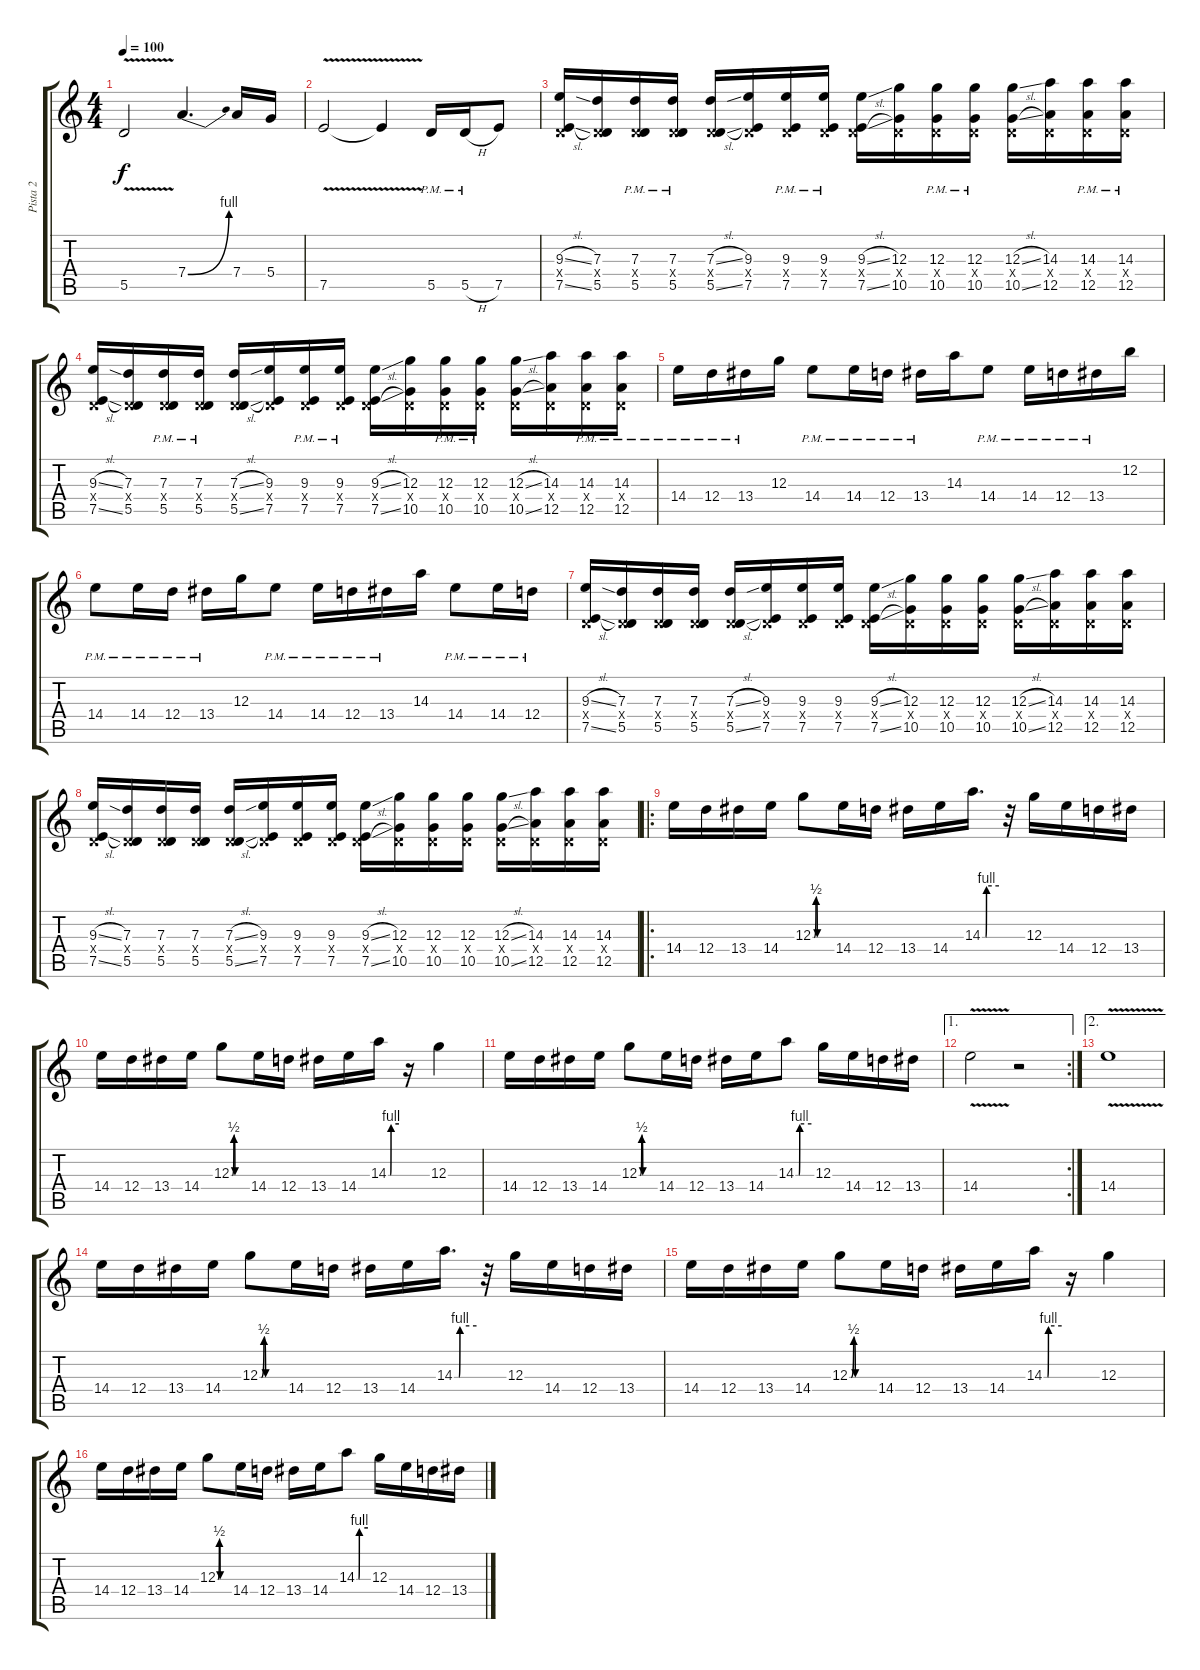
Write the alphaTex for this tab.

\track ("Pista 2" "Pista 2") {instrument distortionguitar}
\staff {score tabs}
\tuning (E4 B3 G3 D3 A2 E2) {hide}
\ts (4 4)
\tempo 100
\clef g2
\ks c
5.5{v}.2{dy f} 7.4{be (bend 0 0 60 4)}.4{d} 7.4.16 5.4.16 |
7.5{v}.2 7.5{v t}.4 5.5{pm}.16 5.5{h pm}.16 7.5.8 |
(9.3{sl} 0.4{x} 7.5{sl}).16 (7.3 0.4{x} 5.5).16 (7.3{pm} 0.4{x} 5.5{pm}).16 (7.3{pm} 0.4{x} 5.5{pm}).16 (7.3{sl} 0.4{x} 5.5{sl}).16 (9.3 0.4{x} 7.5).16 (9.3{pm} 0.4{x} 7.5{pm}).16 (9.3{pm} 0.4{x} 7.5{pm}).16 (9.3{sl} 0.4{x} 7.5{sl}).16 (12.3 0.4{x} 10.5).16 (12.3{pm} 0.4{x} 10.5{pm}).16 (12.3{pm} 0.4{x} 10.5{pm}).16 (12.3{sl} 0.4{x} 10.5{sl}).16 (14.3 0.4{x} 12.5).16 (14.3{pm} 0.4{x} 12.5{pm}).16 (14.3{pm} 0.4{x} 12.5{pm}).16 |
(9.3{sl} 0.4{x} 7.5{sl}).16 (7.3 0.4{x} 5.5).16 (7.3{pm} 0.4{x} 5.5{pm}).16 (7.3{pm} 0.4{x} 5.5{pm}).16 (7.3{sl} 0.4{x} 5.5{sl}).16 (9.3 0.4{x} 7.5).16 (9.3{pm} 0.4{x} 7.5{pm}).16 (9.3{pm} 0.4{x} 7.5{pm}).16 (9.3{sl} 0.4{x} 7.5{sl}).16 (12.3 0.4{x} 10.5).16 (12.3{pm} 0.4{x} 10.5{pm}).16 (12.3{pm} 0.4{x} 10.5{pm}).16 (12.3{sl} 0.4{x} 10.5{sl}).16 (14.3 0.4{x} 12.5).16 (14.3{pm} 0.4{x} 12.5{pm}).16 (14.3{pm} 0.4{x} 12.5{pm}).16 |
14.4{pm}.16 12.4{pm}.16 13.4{pm}.16 12.3.16 14.4{pm}.8 14.4{pm}.16 12.4{pm}.16 13.4{pm}.16 14.3.16 14.4{pm}.8 14.4{pm}.16 12.4{pm}.16 13.4{pm}.16 12.2.16 |
14.4{pm}.8 14.4{pm}.16 12.4{pm}.16 13.4{pm}.16 12.3.16 14.4{pm}.8 14.4{pm}.16 12.4{pm}.16 13.4{pm}.16 14.3.16 14.4{pm}.8 14.4{pm}.16 12.4{pm}.16 |
(9.3{sl} 0.4{x} 7.5{sl}).16 (7.3 0.4{x} 5.5).16 (7.3 0.4{x} 5.5).16 (7.3 0.4{x} 5.5).16 (7.3{sl} 0.4{x} 5.5{sl}).16 (9.3 0.4{x} 7.5).16 (9.3 0.4{x} 7.5).16 (9.3 0.4{x} 7.5).16 (9.3{sl} 0.4{x} 7.5{sl}).16 (12.3 0.4{x} 10.5).16 (12.3 0.4{x} 10.5).16 (12.3 0.4{x} 10.5).16 (12.3{sl} 0.4{x} 10.5{sl}).16 (14.3 0.4{x} 12.5).16 (14.3 0.4{x} 12.5).16 (14.3 0.4{x} 12.5).16 |
(9.3{sl} 0.4{x} 7.5{sl}).16 (7.3 0.4{x} 5.5).16 (7.3 0.4{x} 5.5).16 (7.3 0.4{x} 5.5).16 (7.3{sl} 0.4{x} 5.5{sl}).16 (9.3 0.4{x} 7.5).16 (9.3 0.4{x} 7.5).16 (9.3 0.4{x} 7.5).16 (9.3{sl} 0.4{x} 7.5{sl}).16 (12.3 0.4{x} 10.5).16 (12.3 0.4{x} 10.5).16 (12.3 0.4{x} 10.5).16 (12.3{sl} 0.4{x} 10.5{sl}).16 (14.3 0.4{x} 12.5).16 (14.3 0.4{x} 12.5).16 (14.3 0.4{x} 12.5).16 |
\ro
14.4.16 12.4.16 13.4.16 14.4.16 12.3{be (custom 0 0 4 0 10 2 14 0 60 0)}.8 14.4.16 12.4.16 13.4.16 14.4.16 14.3{be (custom 0 0 13 0 15 4 60 4)}.16{d} r.32 12.3.16 14.4.16 12.4.16 13.4.16 |
14.4.16 12.4.16 13.4.16 14.4.16 12.3{be (custom 0 0 4 0 10 2 14 0 60 0)}.8 14.4.16 12.4.16 13.4.16 14.4.16 14.3{be (custom 0 0 13 0 15 4 60 4)}.16 r.16 12.3.4 |
14.4.16 12.4.16 13.4.16 14.4.16 12.3{be (custom 0 0 4 0 10 2 14 0 60 0)}.8 14.4.16 12.4.16 13.4.16 14.4.16 14.3{be (custom 0 0 13 0 15 4 60 4)}.8 12.3.16 14.4.16 12.4.16 13.4.16 |
\ae 1
\rc 2
14.4{v}.2 r.2 |
\ae 2
14.4{v}.1 |
14.4.16 12.4.16 13.4.16 14.4.16 12.3{be (custom 0 0 4 0 10 2 14 0 60 0)}.8 14.4.16 12.4.16 13.4.16 14.4.16 14.3{be (custom 0 0 13 0 15 4 60 4)}.16{d} r.32 12.3.16 14.4.16 12.4.16 13.4.16 |
14.4.16 12.4.16 13.4.16 14.4.16 12.3{be (custom 0 0 4 0 10 2 14 0 60 0)}.8 14.4.16 12.4.16 13.4.16 14.4.16 14.3{be (custom 0 0 13 0 15 4 60 4)}.16 r.16 12.3.4 |
14.4.16 12.4.16 13.4.16 14.4.16 12.3{be (custom 0 0 4 0 10 2 14 0 60 0)}.8 14.4.16 12.4.16 13.4.16 14.4.16 14.3{be (custom 0 0 13 0 15 4 60 4)}.8 12.3.16 14.4.16 12.4.16 13.4.16
